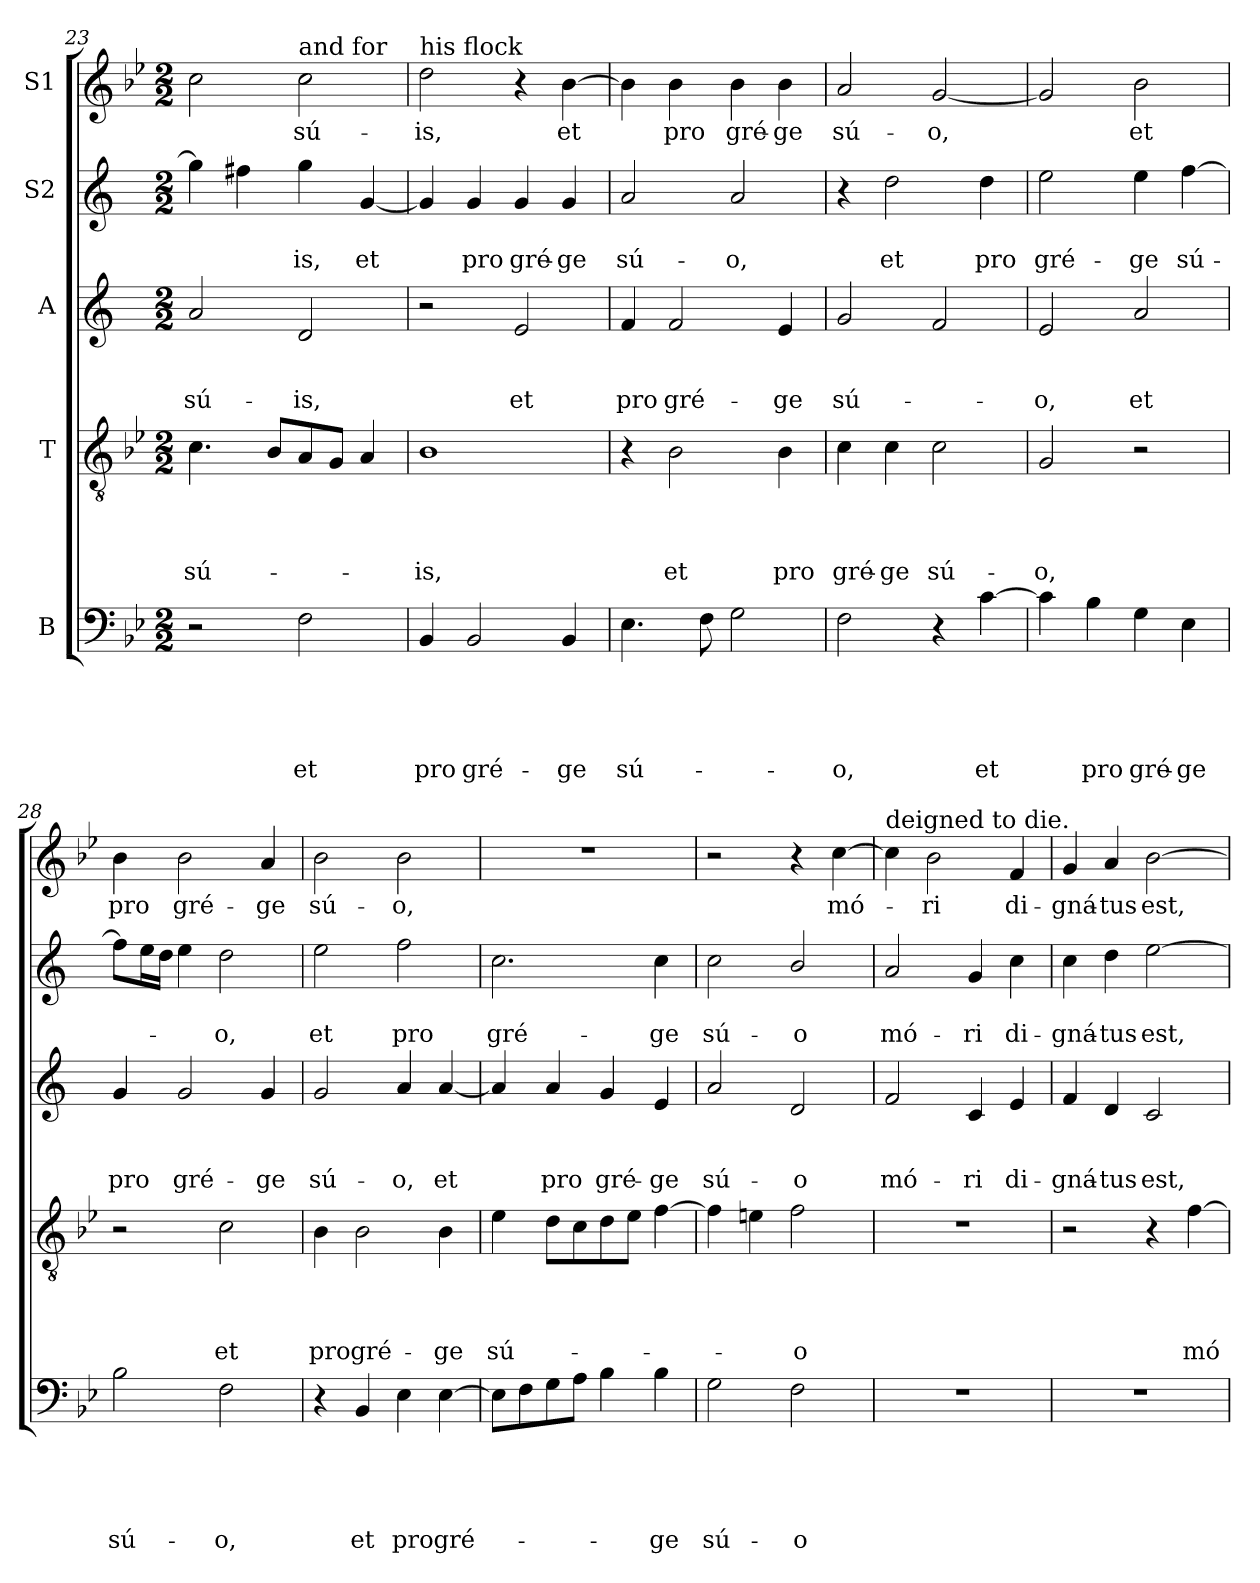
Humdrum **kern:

**kern	**text	**text	**text	**text	**text	**kern	**text	**text	**text	**text	**kern	**text	**text	**text	**kern	**text	**text	**kern	**text
*part5	*part5	*part5	*part5	*part5	*part5	*part4	*part4	*part4	*part4	*part4	*part3	*part3	*part3	*part3	*part2	*part2	*part2	*part1	*part1
*staff5	*staff5	*staff5	*staff5	*staff5	*staff5	*staff4	*staff4	*staff4	*staff4	*staff4	*staff3	*staff3	*staff3	*staff3	*staff2	*staff2	*staff2	*staff1	*staff1
*I"B	*	*	*	*	*	*I"T	*	*	*	*	*I"A	*	*	*	*I"S2	*	*	*I"S1	*
*clefF4	*	*	*	*	*	*clefGv2	*	*	*	*	*clefG2	*	*	*	*clefG2	*	*	*clefG2	*
*	*	*	*	*	*	*	*	*	*	*	*ITrd1c2	*	*	*	*ITrd1c2	*	*	*	*
*k[b-e-]	*	*	*	*	*	*k[b-e-]	*	*	*	*	*k[b-e-]	*	*	*	*k[b-e-]	*	*	*k[b-e-]	*
*B-:	*	*	*	*	*	*B-:	*	*	*	*	*B-:	*	*	*	*B-:	*	*	*B-:	*
*M2/2	*	*	*	*	*	*M2/2	*	*	*	*	*M2/2	*	*	*	*M2/2	*	*	*M2/2	*
=23	=23	=23	=23	=23	=23	=23	=23	=23	=23	=23	=23	=23	=23	=23	=23	=23	=23	=23	=23
!	!	!	!	!	!	!	!	!	!	!LO:LY:b	!	!	!	!LO:LY:b	!	!	!	!	!
2r	.	.	.	.	.	4.c\	.	.	.	sú-	2g/	.	.	sú-	4ff\]	.	.	2cc\	.
.	.	.	.	.	.	.	.	.	.	.	.	.	.	.	4een\	.	.	.	.
.	.	.	.	.	.	8B-/L	.	.	.	.	.	.	.	.	.	.	.	.	.
!	!	!	!	!	!	!	!	!	!	!	!	!	!	!	!	!	!	!LO:TX:a:t=and for	!
!	!	!	!	!	!LO:LY:b	!	!	!	!	!	!	!	!	!LO:LY:b	!	!	!LO:LY:b	!	!LO:LY:b
2F\	.	.	.	.	et	8A/	.	.	.	.	2c/	.	.	-is,	4ff\	.	-is,	2cc\	sú-
.	.	.	.	.	.	8G/J	.	.	.	.	.	.	.	.	.	.	.	.	.
!	!	!	!	!	!	!	!	!	!	!	!	!	!	!	!	!	!LO:LY:b	!	!
.	.	.	.	.	.	4A/	.	.	.	.	.	.	.	.	[4f/	.	et	.	.
=24	=24	=24	=24	=24	=24	=24	=24	=24	=24	=24	=24	=24	=24	=24	=24	=24	=24	=24	=24
!	!	!	!	!	!	!	!	!	!	!	!	!	!	!	!	!	!	!LO:TX:a:t=his flock	!
!	!	!	!	!	!LO:LY:b	!	!	!	!	!LO:LY:b	!	!	!	!	!	!	!	!	!LO:LY:b
4BB-/	.	.	.	.	pro	1B-	.	.	.	-is,	2r	.	.	.	4f/]	.	.	2dd\	-is,
!	!	!	!	!	!LO:LY:b	!	!	!	!	!	!	!	!	!	!	!	!LO:LY:b	!	!
2BB-/	.	.	.	.	gré-	.	.	.	.	.	.	.	.	.	4f/	.	pro	.	.
!	!	!	!	!	!	!	!	!	!	!	!	!	!	!LO:LY:b	!	!	!LO:LY:b	!	!
.	.	.	.	.	.	.	.	.	.	.	2d/	.	.	et	4f/	.	gré-	4r	.
!	!	!	!	!	!LO:LY:b	!	!	!	!	!	!	!	!	!	!	!	!LO:LY:b	!	!LO:LY:b
4BB-/	.	.	.	.	-ge	.	.	.	.	.	.	.	.	.	4f/	.	-ge	[4b-\	et
=25	=25	=25	=25	=25	=25	=25	=25	=25	=25	=25	=25	=25	=25	=25	=25	=25	=25	=25	=25
!	!	!	!	!	!LO:LY:b	!	!	!	!	!	!	!	!	!LO:LY:b	!	!	!LO:LY:b	!	!
4.E-\	.	.	.	.	sú-	4r	.	.	.	.	4e-/	.	.	pro	2g/	.	sú-	4b-\]	.
!	!	!	!	!	!	!	!	!	!	!LO:LY:b	!	!	!	!LO:LY:b	!	!	!	!	!LO:LY:b
.	.	.	.	.	.	2B-\	.	.	.	et	2e-/	.	.	gré-	.	.	.	4b-\	pro
8F\	.	.	.	.	.	.	.	.	.	.	.	.	.	.	.	.	.	.	.
!	!	!	!	!	!	!	!	!	!	!	!	!	!	!	!	!	!LO:LY:b	!	!LO:LY:b
2G\	.	.	.	.	.	.	.	.	.	.	.	.	.	.	2g/	.	-o,	4b-\	gré-
!	!	!	!	!	!	!	!	!	!	!LO:LY:b	!	!	!	!LO:LY:b	!	!	!	!	!LO:LY:b
.	.	.	.	.	.	4B-\	.	.	.	pro	4d/	.	.	-ge	.	.	.	4b-\	-ge
!!LO:PB:g=z
=26	=26	=26	=26	=26	=26	=26	=26	=26	=26	=26	=26	=26	=26	=26	=26	=26	=26	=26	=26
!	!	!	!	!	!LO:LY:b	!	!	!	!	!LO:LY:b	!	!	!	!LO:LY:b	!	!	!	!	!LO:LY:b
2F\	.	.	.	.	-o,	4c\	.	.	.	gré-	2f/	.	.	sú-	4r	.	.	2a/	sú-
!	!	!	!	!	!	!	!	!	!	!LO:LY:b	!	!	!	!	!	!	!LO:LY:b	!	!
.	.	.	.	.	.	4c\	.	.	.	-ge	.	.	.	.	2cc\	.	et	.	.
!	!	!	!	!	!	!	!	!	!	!LO:LY:b	!	!	!	!	!	!	!	!	!LO:LY:b
4r	.	.	.	.	.	2c\	.	.	.	sú-	2e-/	.	.	.	.	.	.	[2g/	-o,
!	!	!	!	!	!LO:LY:b	!	!	!	!	!	!	!	!	!	!	!	!LO:LY:b	!	!
[4c\	.	.	.	.	et	.	.	.	.	.	.	.	.	.	4cc\	.	pro	.	.
=27	=27	=27	=27	=27	=27	=27	=27	=27	=27	=27	=27	=27	=27	=27	=27	=27	=27	=27	=27
!	!	!	!	!	!	!	!	!	!	!LO:LY:b	!	!	!	!LO:LY:b	!	!	!LO:LY:b	!	!
4c\]	.	.	.	.	.	2G/	.	.	.	-o,	2d/	.	.	-o,	2dd\	.	gré-	2g/]	.
!	!	!	!	!	!LO:LY:b	!	!	!	!	!	!	!	!	!	!	!	!	!	!
4B-\	.	.	.	.	pro	.	.	.	.	.	.	.	.	.	.	.	.	.	.
!	!	!	!	!	!LO:LY:b	!	!	!	!	!	!	!	!	!LO:LY:b	!	!	!LO:LY:b	!	!LO:LY:b
4G\	.	.	.	.	gré-	2r	.	.	.	.	2g/	.	.	et	4dd\	.	-ge	2b-\	et
!	!	!	!	!	!LO:LY:b	!	!	!	!	!	!	!	!	!	!	!	!LO:LY:b	!	!
4E-\	.	.	.	.	-ge	.	.	.	.	.	.	.	.	.	[4ee-\	.	sú-	.	.
=28	=28	=28	=28	=28	=28	=28	=28	=28	=28	=28	=28	=28	=28	=28	=28	=28	=28	=28	=28
!	!	!	!	!	!LO:LY:b	!	!	!	!	!	!	!	!	!LO:LY:b	!	!	!	!	!LO:LY:b
2B-\	.	.	.	.	sú-	2r	.	.	.	.	4f/	.	.	pro	8ee-\L]	.	.	4b-\	pro
.	.	.	.	.	.	.	.	.	.	.	.	.	.	.	16dd\L	.	.	.	.
.	.	.	.	.	.	.	.	.	.	.	.	.	.	.	16cc\JJ	.	.	.	.
!	!	!	!	!	!	!	!	!	!	!	!	!	!	!LO:LY:b	!	!	!	!	!LO:LY:b
.	.	.	.	.	.	.	.	.	.	.	2f/	.	.	gré-	4dd\	.	.	2b-\	gré-
!	!	!	!	!	!LO:LY:b	!	!	!	!	!LO:LY:b	!	!	!	!	!	!	!LO:LY:b	!	!
2F\	.	.	.	.	-o,	2c\	.	.	.	et	.	.	.	.	2cc\	.	-o,	.	.
!	!	!	!	!	!	!	!	!	!	!	!	!	!	!LO:LY:b	!	!	!	!	!LO:LY:b
.	.	.	.	.	.	.	.	.	.	.	4f/	.	.	-ge	.	.	.	4a/	-ge
=29	=29	=29	=29	=29	=29	=29	=29	=29	=29	=29	=29	=29	=29	=29	=29	=29	=29	=29	=29
!	!	!	!	!	!	!	!	!	!	!LO:LY:b	!	!	!	!LO:LY:b	!	!	!LO:LY:b	!	!LO:LY:b
4r	.	.	.	.	.	4B-\	.	.	.	pro	2f/	.	.	sú-	2dd\	.	et	2b-\	sú-
!	!	!	!	!	!LO:LY:b	!	!	!	!	!LO:LY:b	!	!	!	!	!	!	!	!	!
4BB-/	.	.	.	.	et	2B-\	.	.	.	gré-	.	.	.	.	.	.	.	.	.
!	!	!	!	!	!LO:LY:b	!	!	!	!	!	!	!	!	!LO:LY:b	!	!	!LO:LY:b	!	!LO:LY:b
4E-\	.	.	.	.	pro	.	.	.	.	.	4g/	.	.	-o,	2ee-\	.	pro	2b-\	-o,
!	!	!	!	!	!LO:LY:b	!	!	!	!	!LO:LY:b	!	!	!	!LO:LY:b	!	!	!	!	!
[4E-\	.	.	.	.	gré-	4B-\	.	.	.	-ge	[4g/	.	.	et	.	.	.	.	.
=30	=30	=30	=30	=30	=30	=30	=30	=30	=30	=30	=30	=30	=30	=30	=30	=30	=30	=30	=30
!	!	!	!	!	!	!	!	!	!	!LO:LY:b	!	!	!	!	!	!	!LO:LY:b	!	!
8E-\L]	.	.	.	.	.	4e-\	.	.	.	sú-	4g/]	.	.	.	2.b-\	.	gré-	1r	.
8F\	.	.	.	.	.	.	.	.	.	.	.	.	.	.	.	.	.	.	.
!	!	!	!	!	!	!	!	!	!	!	!	!	!	!LO:LY:b	!	!	!	!	!
8G\	.	.	.	.	.	8d\L	.	.	.	.	4g/	.	.	pro	.	.	.	.	.
8A\J	.	.	.	.	.	8c\	.	.	.	.	.	.	.	.	.	.	.	.	.
!	!	!	!	!	!	!	!	!	!	!	!	!	!	!LO:LY:b	!	!	!	!	!
4B-\	.	.	.	.	.	8d\	.	.	.	.	4f/	.	.	gré-	.	.	.	.	.
.	.	.	.	.	.	8e-\J	.	.	.	.	.	.	.	.	.	.	.	.	.
!	!	!	!	!	!LO:LY:b	!	!	!	!	!	!	!	!	!LO:LY:b	!	!	!LO:LY:b	!	!
4B-\	.	.	.	.	-ge	[4f\	.	.	.	.	4d/	.	.	-ge	4b-\	.	-ge	.	.
=31	=31	=31	=31	=31	=31	=31	=31	=31	=31	=31	=31	=31	=31	=31	=31	=31	=31	=31	=31
!	!	!	!	!	!LO:LY:b	!	!	!	!	!	!	!	!	!LO:LY:b	!	!	!LO:LY:b	!	!
2G\	.	.	.	.	sú-	4f\]	.	.	.	.	2g/	.	.	sú-	2b-\	.	sú-	2r	.
.	.	.	.	.	.	4en\	.	.	.	.	.	.	.	.	.	.	.	.	.
!	!	!	!	!	!LO:LY:b	!	!	!	!	!LO:LY:b	!	!	!	!LO:LY:b	!	!	!LO:LY:b	!	!
2F\	.	.	.	.	-o	2f\	.	.	.	-o	2c/	.	.	-o	2a/	.	-o	4r	.
!	!	!	!	!	!	!	!	!	!	!	!	!	!	!	!	!	!	!	!LO:LY:b
.	.	.	.	.	.	.	.	.	.	.	.	.	.	.	.	.	.	[4cc\	mó-
!!LO:LB:g=z
=32	=32	=32	=32	=32	=32	=32	=32	=32	=32	=32	=32	=32	=32	=32	=32	=32	=32	=32	=32
!	!	!	!	!	!	!	!	!	!	!	!	!	!	!	!	!	!	!LO:TX:a:t=deigned to die.	!
!	!	!	!	!	!	!	!	!	!	!	!	!	!	!LO:LY:b	!	!	!LO:LY:b	!	!
1r	.	.	.	.	.	1r	.	.	.	.	2e-/	.	.	mó-	2g/	.	mó-	4cc\]	.
!	!	!	!	!	!	!	!	!	!	!	!	!	!	!	!	!	!	!	!LO:LY:b
.	.	.	.	.	.	.	.	.	.	.	.	.	.	.	.	.	.	2b-\	-ri
!	!	!	!	!	!	!	!	!	!	!	!	!	!	!LO:LY:b	!	!	!LO:LY:b	!	!
.	.	.	.	.	.	.	.	.	.	.	4B-/	.	.	-ri	4f/	.	-ri	.	.
!	!	!	!	!	!	!	!	!	!	!	!	!	!	!LO:LY:b	!	!	!LO:LY:b	!	!LO:LY:b
.	.	.	.	.	.	.	.	.	.	.	4d/	.	.	di-	4b-\	.	di-	4f/	di-
=33	=33	=33	=33	=33	=33	=33	=33	=33	=33	=33	=33	=33	=33	=33	=33	=33	=33	=33	=33
!	!	!	!	!	!	!	!	!	!	!	!	!	!	!LO:LY:b	!	!	!LO:LY:b	!	!LO:LY:b
1r	.	.	.	.	.	2r	.	.	.	.	4e-/	.	.	-gná-	4b-\	.	-gná-	4g/	-gná-
!	!	!	!	!	!	!	!	!	!	!	!	!	!	!LO:LY:b	!	!	!LO:LY:b	!	!LO:LY:b
.	.	.	.	.	.	.	.	.	.	.	4c/	.	.	-tus	4cc\	.	-tus	4a/	-tus
!	!	!	!	!	!	!	!	!	!	!	!	!	!	!LO:LY:b	!	!	!LO:LY:b	!	!LO:LY:b
.	.	.	.	.	.	4r	.	.	.	.	2B-/	.	.	est,	[2dd\	.	est,	[2b-\	est,
!	!	!	!	!	!	!	!	!	!	!LO:LY:b	!	!	!	!	!	!	!	!	!
.	.	.	.	.	.	[4f\	.	.	.	mó-	.	.	.	.	.	.	.	.	.
=	=	=	=	=	=	=	=	=	=	=	=	=	=	=	=	=	=	=	=
*-	*-	*-	*-	*-	*-	*-	*-	*-	*-	*-	*-	*-	*-	*-	*-	*-	*-	*-	*-
